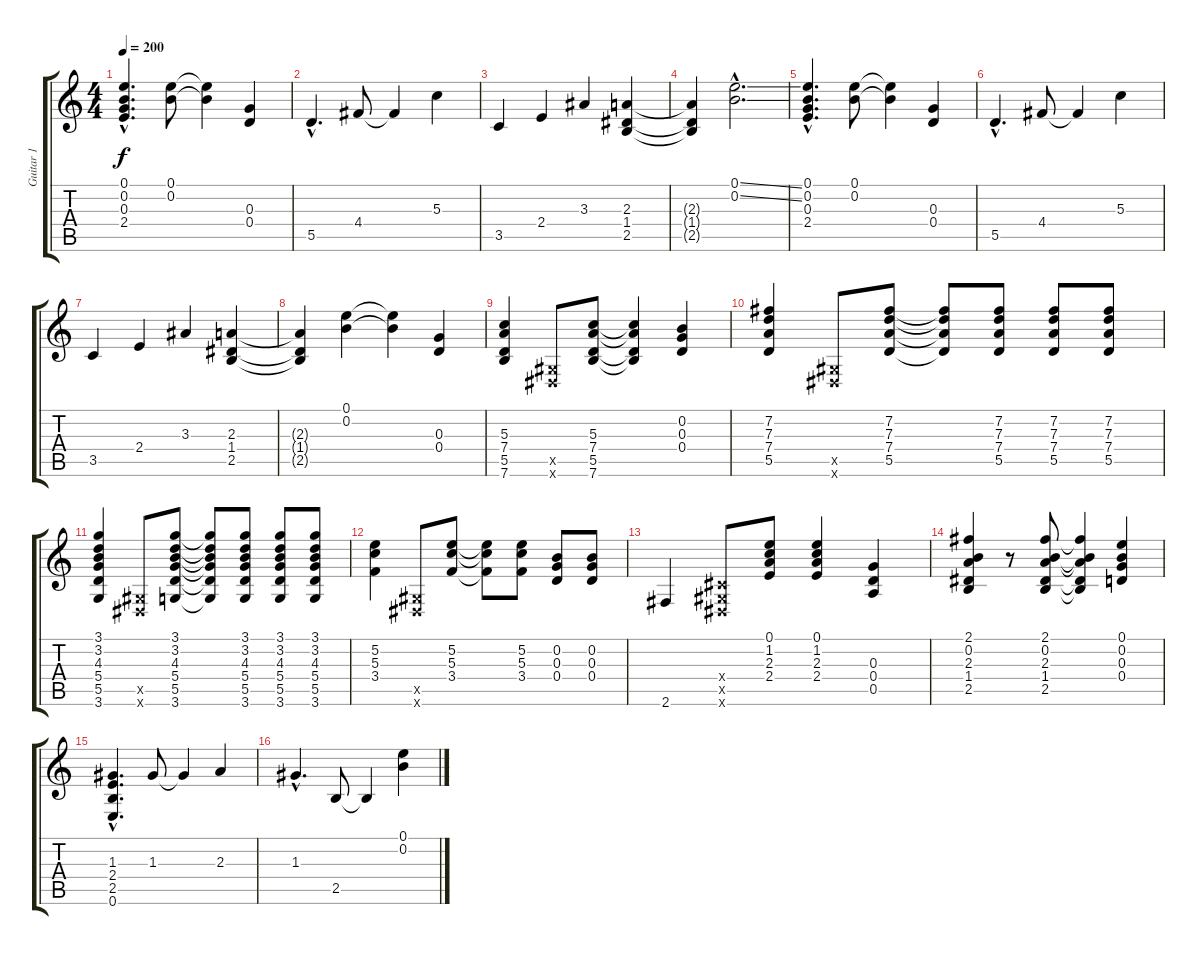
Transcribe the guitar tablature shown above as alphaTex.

\track ("Guitar 1" "Guitar 1") {instrument distortionguitar}
\staff {score tabs}
\tuning (E4 B3 G3 D3 A2 E2) {hide}
\ts (4 4)
\tempo 200
\clef g2
\ks c
(0.1{hac} 0.2{hac} 0.3{hac} 2.4{hac}).4{d dy f} (0.1 0.2).8 (0.1{t} 0.2{t}).4 (0.3 0.4).4 |
5.5{hac}.4{d} 4.4.8 4.4{t}.4 5.3.4 |
3.5.4 2.4.4 3.3.4 (2.3 1.4 2.5).4 |
(2.3{t} 1.4{t} 2.5{t}).4 (0.1{ss hac} 0.2{ss hac}).2{d} |
(0.1{hac} 0.2{hac} 0.3{hac} 2.4{hac}).4{d} (0.1 0.2).8 (0.1{t} 0.2{t}).4 (0.3 0.4).4 |
5.5{hac}.4{d} 4.4.8 4.4{t}.4 5.3.4 |
3.5.4 2.4.4 3.3.4 (2.3 1.4 2.5).4 |
(2.3{t} 1.4{t} 2.5{t}).4 (0.1 0.2).4 (0.1{t} 0.2{t}).4 (0.3 0.4).4 |
(5.3 7.4 5.5 7.6).4 (-1.5{x} -1.6{x}).8 (5.3 7.4 5.5 7.6).8 (5.3{t} 7.4{t} 5.5{t} 7.6{t}).4 (0.2 0.3 0.4).4 |
(7.2 7.3 7.4 5.5).4 (-1.5{x} -1.6{x}).8 (7.2 7.3 7.4 5.5).8 (7.2{t} 7.3{t} 7.4{t} 5.5{t}).8 (7.2 7.3 7.4 5.5).8 (7.2 7.3 7.4 5.5).8 (7.2 7.3 7.4 5.5).8 |
(3.1 3.2 4.3 5.4 5.5 3.6).4 (-1.5{x} -1.6{x}).8 (3.1 3.2 4.3 5.4 5.5 3.6).8 (3.1{t} 3.2{t} 4.3{t} 5.4{t} 5.5{t} 3.6{t}).8 (3.1 3.2 4.3 5.4 5.5 3.6).8 (3.1 3.2 4.3 5.4 5.5 3.6).8 (3.1 3.2 4.3 5.4 5.5 3.6).8 |
(5.2 5.3 3.4).4 (-1.5{x} -1.6{x}).8 (5.2 5.3 3.4).8 (5.2{t} 5.3{t} 3.4{t}).8 (5.2 5.3 3.4).8 (0.2 0.3 0.4).8 (0.2 0.3 0.4).8 |
2.6.4 (-1.4{x} -1.5{x} -1.6{x}).8 (0.1 1.2 2.3 2.4).8 (0.1 1.2 2.3 2.4).4 (0.3 0.4 0.5).4 |
(2.1 0.2 2.3 1.4 2.5).4 r.8 (2.1 0.2 2.3 1.4 2.5).8 (2.1{t} 0.2{t} 2.3{t} 1.4{t} 2.5{t}).4 (0.1 0.2 0.3 0.4).4 |
(1.3{hac} 2.4{hac} 2.5{hac} 0.6{hac}).4{d} 1.3.8 1.3{t}.4 2.3.4 |
1.3{hac}.4{d} 2.5.8 2.5{t}.4 (0.1 0.2).4
